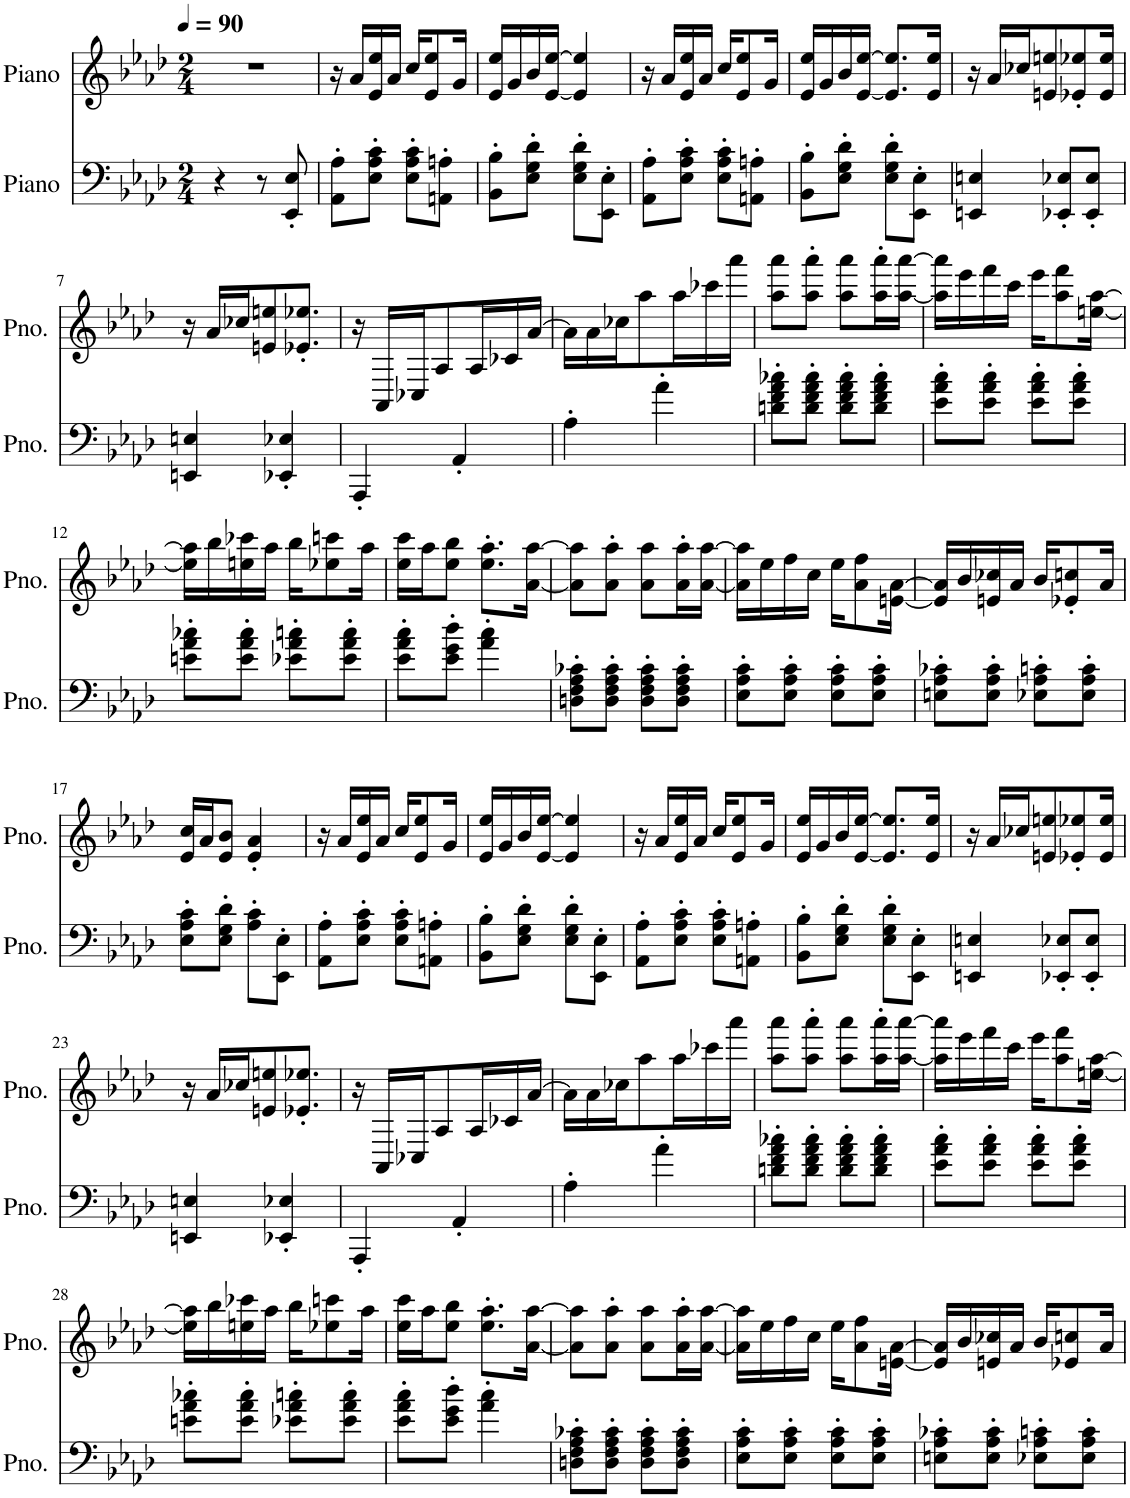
**kern	**kern
*part2	*part1
*staff2	*staff1
*I"Piano	*I"Piano
*I'Pno.	*I'Pno.
*clefF4	*clefG2
*k[b-e-a-d-]	*k[b-e-a-d-]
*M2/4	*M2/4
*MM90	*MM90
=1	=1
4r	2r
8r	.
8EE-/' 8E-/'	.
=2	=2
8AA-\' 8A-\'L	16r
.	16a-/LL
8E-\' 8A-\' 8c\'J	16e-/ 16ee-/
.	16a-/JJ
8E-\' 8A-\' 8c\'L	16cc/KL
.	8e-/ 8ee-/
8AAn\' 8An\'J	.
.	16g/Jk
=3	=3
8BB-\' 8B-\'L	16e-/ 16ee-/LL
.	16g/
8E-\' 8G\' 8d-\'J	16b-/
.	[16e-/ [16ee-/JJ
8E-\' 8G\' 8d-\'L	4e-/] 4ee-/]
8EE-\' 8E-\'J	.
=4	=4
8AA-\' 8A-\'L	16r
.	16a-/LL
8E-\' 8A-\' 8c\'J	16e-/ 16ee-/
.	16a-/JJ
8E-\' 8A-\' 8c\'L	16cc/KL
.	8e-/ 8ee-/
8AAn\' 8An\'J	.
.	16g/Jk
=5	=5
8BB-\' 8B-\'L	16e-/ 16ee-/LL
.	16g/
8E-\' 8G\' 8d-\'J	16b-/
.	[16e-/ [16ee-/JJ
8E-\' 8G\' 8d-\'L	8.e-/] 8.ee-/]L
8EE-\' 8E-\'J	.
.	16e-/ 16ee-/Jk
=6	=6
4EEn/ 4En/	16r
.	16a-/LL
.	16cc-X/J
.	8en/ 8een/
8EE-X/' 8E-X/'L	.
.	8e-X/' 8ee-X/'
8EE-/' 8E-/'J	.
.	16e-/ 16ee-/Jk
!!LO:LB:g=z
=7	=7
4EEn/ 4En/	16r
.	16a-/LL
.	16cc-X/J
.	8en/ 8een/
4EE-X/' 4E-X/'	.
.	8.e-X/' 8.ee-X/'J
=8	=8
4AAA-'/	16r
.	16AA-/LL
.	16C-X/J
.	8A-/
4AA-'/	.
.	16A-/L
.	16c-X/
.	[16a-/JJ
=9	=9
4A-'\	16a-\LL]
.	16a-\
.	16cc-X\J
.	8aa-\
4a-'\	.
.	16aa-\L
.	16ccc-X\
.	16aaa-\JJ
=10	=10
8dn\' 8f\' 8a-\' 8cc-X\'L	8aa-\ 8aaa-\L
8d\' 8f\' 8a-\' 8cc-\'J	8aa-\' 8aaa-\'J
8d\' 8f\' 8a-\' 8cc-\'L	8aa-\ 8aaa-\L
8d\' 8f\' 8a-\' 8cc-\'J	16aa-\' 16aaa-\'L
.	[16aa-\ [16aaa-\JJ
=11	=11
8e-\' 8a-\' 8cc\'L	16aa-\] 16aaa-\]LL
.	16eee-\
8e-\' 8a-\' 8cc\'J	16fff\
.	16ccc\JJ
8e-\' 8a-\' 8cc\'L	16eee-\KL
.	8aa-\ 8fff\
8e-\' 8a-\' 8cc\'J	.
.	[16een\ [16aa-\Jk
!!LO:LB:g=z
=12	=12
8en\' 8a-\' 8cc-X\'L	16ee\] 16aa-\]LL
.	16bb-\
8e\' 8a-\' 8cc-\'J	16een\ 16ccc-X\
.	16aa-\JJ
8e-X\' 8a-\' 8ccn\'L	16bb-\KL
.	8ee-X\ 8cccn\
8e-\' 8a-\' 8cc\'J	.
.	16aa-\Jk
=13	=13
8e-\' 8a-\' 8cc\'L	16ee-\ 16ccc\LL
.	16aa-\J
8e-\' 8g\' 8dd-\'J	8ee-\ 8bb-\J
4a-\' 4cc\'	8.ee-\' 8.aa-\'L
.	[16a-\ [16aa-\Jk
=14	=14
8Dn\' 8F\' 8A-\' 8c-X\'L	8a-\] 8aa-\]L
8D\' 8F\' 8A-\' 8c-\'J	8a-\' 8aa-\'J
8D\' 8F\' 8A-\' 8c-\'L	8a-\ 8aa-\L
8D\' 8F\' 8A-\' 8c-\'J	16a-\' 16aa-\'L
.	[16a-\ [16aa-\JJ
=15	=15
8E-\' 8A-\' 8c\'L	16a-\] 16aa-\]LL
.	16ee-\
8E-\' 8A-\' 8c\'J	16ff\
.	16cc\JJ
8E-\' 8A-\' 8c\'L	16ee-\KL
.	8a-\ 8ff\
8E-\' 8A-\' 8c\'J	.
.	[16en\ [16a-\Jk
=16	=16
8En\' 8A-\' 8c-X\'L	16e/] 16a-/]LL
.	16b-/
8E\' 8A-\' 8c-\'J	16en/ 16cc-X/
.	16a-/JJ
8E-X\' 8A-\' 8cn\'L	16b-/KL
.	8e-X/' 8ccn/'
8E-\' 8A-\' 8c\'J	.
.	16a-/Jk
!!LO:LB:g=z
=17	=17
8E-\' 8A-\' 8c\'L	16e-/ 16cc/LL
.	16a-/J
8E-\' 8G\' 8d-\'J	8e-/ 8b-/J
8A-\' 8c\'L	4e-/' 4a-/'
8EE-\' 8E-\'J	.
=18	=18
8AA-\' 8A-\'L	16r
.	16a-/LL
8E-\' 8A-\' 8c\'J	16e-/ 16ee-/
.	16a-/JJ
8E-\' 8A-\' 8c\'L	16cc/KL
.	8e-/ 8ee-/
8AAn\' 8An\'J	.
.	16g/Jk
=19	=19
8BB-\' 8B-\'L	16e-/ 16ee-/LL
.	16g/
8E-\' 8G\' 8d-\'J	16b-/
.	[16e-/ [16ee-/JJ
8E-\' 8G\' 8d-\'L	4e-/] 4ee-/]
8EE-\' 8E-\'J	.
=20	=20
8AA-\' 8A-\'L	16r
.	16a-/LL
8E-\' 8A-\' 8c\'J	16e-/ 16ee-/
.	16a-/JJ
8E-\' 8A-\' 8c\'L	16cc/KL
.	8e-/ 8ee-/
8AAn\' 8An\'J	.
.	16g/Jk
=21	=21
8BB-\' 8B-\'L	16e-/ 16ee-/LL
.	16g/
8E-\' 8G\' 8d-\'J	16b-/
.	[16e-/ [16ee-/JJ
8E-\' 8G\' 8d-\'L	8.e-/] 8.ee-/]L
8EE-\' 8E-\'J	.
.	16e-/ 16ee-/Jk
=22	=22
4EEn/ 4En/	16r
.	16a-/LL
.	16cc-X/J
.	8en/ 8een/
8EE-X/' 8E-X/'L	.
.	8e-X/' 8ee-X/'
8EE-/' 8E-/'J	.
.	16e-/ 16ee-/Jk
!!LO:LB:g=z
=23	=23
4EEn/ 4En/	16r
.	16a-/LL
.	16cc-X/J
.	8en/ 8een/
4EE-X/' 4E-X/'	.
.	8.e-X/' 8.ee-X/'J
=24	=24
4AAA-'/	16r
.	16AA-/LL
.	16C-X/J
.	8A-/
4AA-'/	.
.	16A-/L
.	16c-X/
.	[16a-/JJ
=25	=25
4A-'\	16a-\LL]
.	16a-\
.	16cc-X\J
.	8aa-\
4a-'\	.
.	16aa-\L
.	16ccc-X\
.	16aaa-\JJ
=26	=26
8dn\' 8f\' 8a-\' 8cc-X\'L	8aa-\ 8aaa-\L
8d\' 8f\' 8a-\' 8cc-\'J	8aa-\' 8aaa-\'J
8d\' 8f\' 8a-\' 8cc-\'L	8aa-\ 8aaa-\L
8d\' 8f\' 8a-\' 8cc-\'J	16aa-\' 16aaa-\'L
.	[16aa-\ [16aaa-\JJ
=27	=27
8e-\' 8a-\' 8cc\'L	16aa-\] 16aaa-\]LL
.	16eee-\
8e-\' 8a-\' 8cc\'J	16fff\
.	16ccc\JJ
8e-\' 8a-\' 8cc\'L	16eee-\KL
.	8aa-\ 8fff\
8e-\' 8a-\' 8cc\'J	.
.	[16een\ [16aa-\Jk
!!LO:LB:g=z
=28	=28
8en\' 8a-\' 8cc-X\'L	16ee\] 16aa-\]LL
.	16bb-\
8e\' 8a-\' 8cc-\'J	16een\ 16ccc-X\
.	16aa-\JJ
8e-X\' 8a-\' 8ccn\'L	16bb-\KL
.	8ee-X\ 8cccn\
8e-\' 8a-\' 8cc\'J	.
.	16aa-\Jk
=29	=29
8e-\' 8a-\' 8cc\'L	16ee-\ 16ccc\LL
.	16aa-\J
8e-\' 8g\' 8dd-\'J	8ee-\ 8bb-\J
4a-\' 4cc\'	8.ee-\' 8.aa-\'L
.	[16a-\ [16aa-\Jk
=30	=30
8Dn\' 8F\' 8A-\' 8c-X\'L	8a-\] 8aa-\]L
8D\' 8F\' 8A-\' 8c-\'J	8a-\' 8aa-\'J
8D\' 8F\' 8A-\' 8c-\'L	8a-\ 8aa-\L
8D\' 8F\' 8A-\' 8c-\'J	16a-\' 16aa-\'L
.	[16a-\ [16aa-\JJ
=31	=31
8E-\' 8A-\' 8c\'L	16a-\] 16aa-\]LL
.	16ee-\
8E-\' 8A-\' 8c\'J	16ff\
.	16cc\JJ
8E-\' 8A-\' 8c\'L	16ee-\KL
.	8a-\ 8ff\
8E-\' 8A-\' 8c\'J	.
.	[16en\ [16a-\Jk
=32	=32
8En\' 8A-\' 8c-X\'L	16e/] 16a-/]LL
.	16b-/
8E\' 8A-\' 8c-\'J	16en/ 16cc-X/
.	16a-/JJ
8E-X\' 8A-\' 8cn\'L	16b-/KL
.	8e-X/ 8ccn/
8E-\' 8A-\' 8c\'J	.
.	16a-/Jk
=	=
*-	*-
